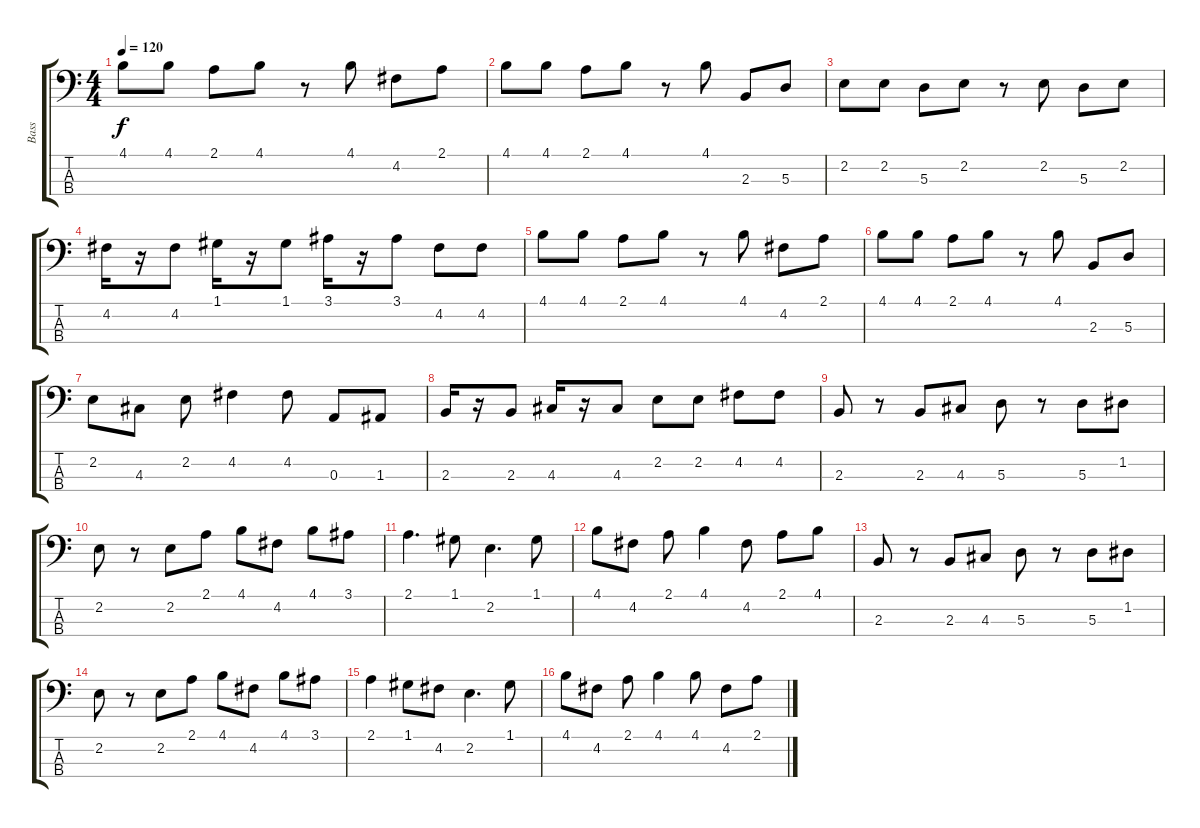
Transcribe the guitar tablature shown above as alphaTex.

\track ("Bass" "Bass") {instrument electricbasspick}
\staff {score tabs}
\tuning (G2 D2 A1 E1) {hide}
\ts (4 4)
\tempo 120
\clef f4
\ks c
4.1.8{dy f} 4.1.8 2.1.8 4.1.8 r.8 4.1.8 4.2.8 2.1.8 |
4.1.8 4.1.8 2.1.8 4.1.8 r.8 4.1.8 2.3.8 5.3.8 |
2.2.8 2.2.8 5.3.8 2.2.8 r.8 2.2.8 5.3.8 2.2.8 |
4.2.16 r.16 4.2.8 1.1.16 r.16 1.1.8 3.1.16 r.16 3.1.8 4.2.8 4.2.8 |
4.1.8 4.1.8 2.1.8 4.1.8 r.8 4.1.8 4.2.8 2.1.8 |
4.1.8 4.1.8 2.1.8 4.1.8 r.8 4.1.8 2.3.8 5.3.8 |
2.2.8 4.3.8 2.2.8 4.2.4 4.2.8 0.3.8 1.3.8 |
2.3.16 r.16 2.3.8 4.3.16 r.16 4.3.8 2.2.8 2.2.8 4.2.8 4.2.8 |
2.3.8 r.8 2.3.8 4.3.8 5.3.8 r.8 5.3.8 1.2.8 |
2.2.8 r.8 2.2.8 2.1.8 4.1.8 4.2.8 4.1.8 3.1.8 |
2.1.4{d} 1.1.8 2.2.4{d} 1.1.8 |
4.1.8 4.2.8 2.1.8 4.1.4 4.2.8 2.1.8 4.1.8 |
2.3.8 r.8 2.3.8 4.3.8 5.3.8 r.8 5.3.8 1.2.8 |
2.2.8 r.8 2.2.8 2.1.8 4.1.8 4.2.8 4.1.8 3.1.8 |
2.1.4 1.1.8 4.2.8 2.2.4{d} 1.1.8 |
4.1.8 4.2.8 2.1.8 4.1.4 4.1.8 4.2.8 2.1.8
